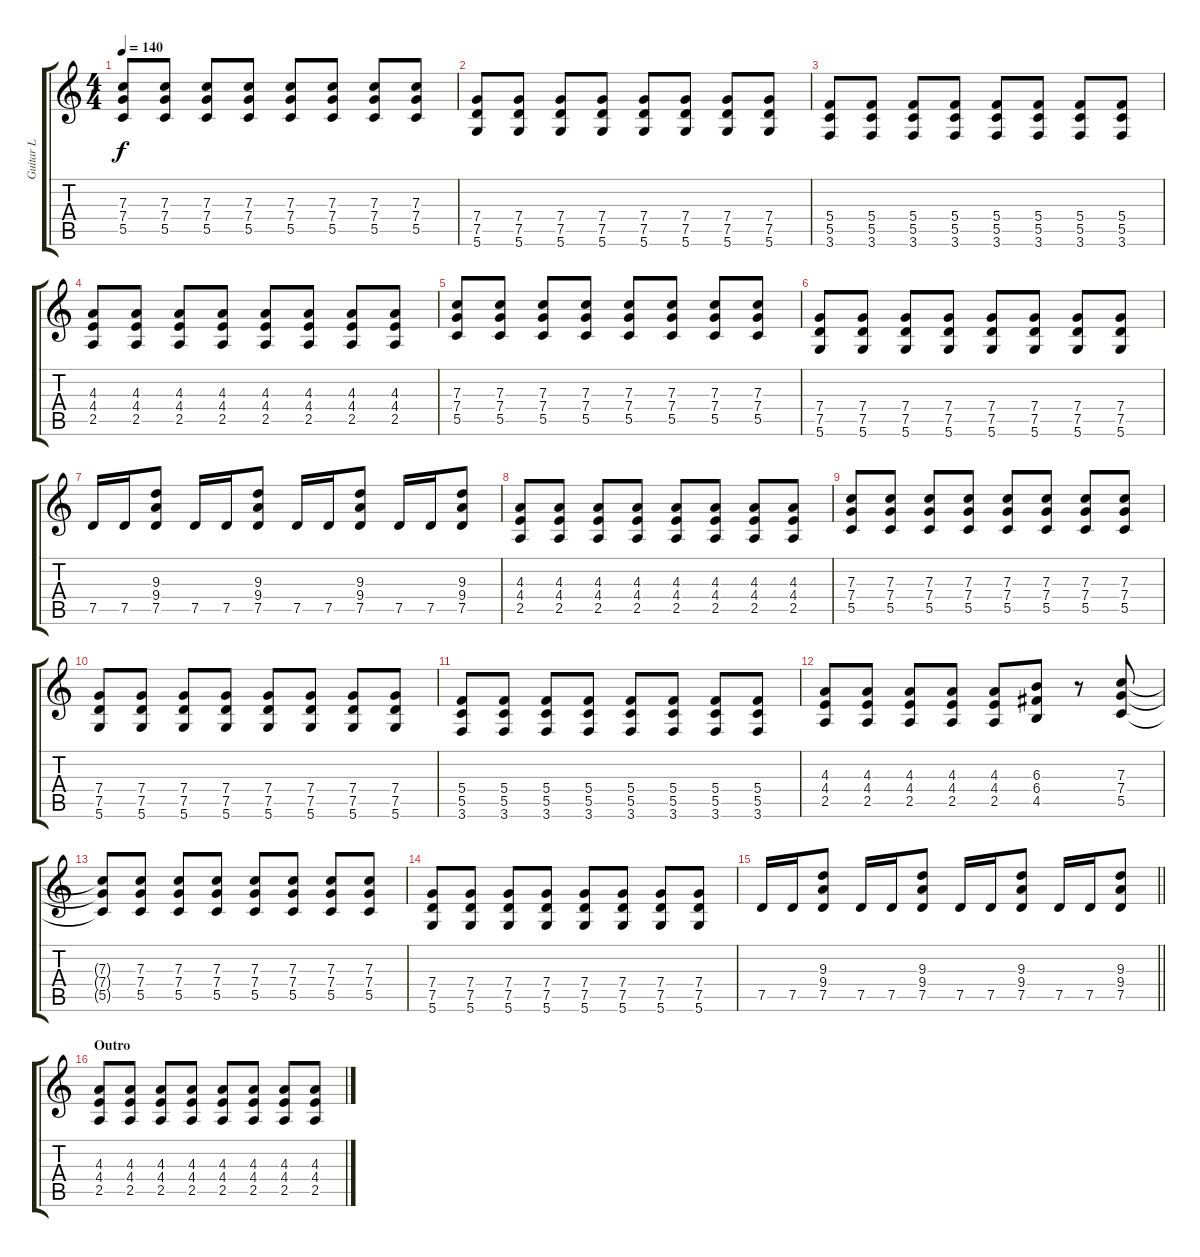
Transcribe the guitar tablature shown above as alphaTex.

\track ("Guitar L" "Guitar L") {instrument distortionguitar}
\staff {score tabs}
\tuning (D4 A3 F3 C3 G2 D2) {hide}
\ts (4 4)
\tempo 140
\clef g2
\ks c
(7.3 7.4 5.5).8{dy f} (7.3 7.4 5.5).8 (7.3 7.4 5.5).8 (7.3 7.4 5.5).8 (7.3 7.4 5.5).8 (7.3 7.4 5.5).8 (7.3 7.4 5.5).8 (7.3 7.4 5.5).8 |
(7.4 7.5 5.6).8 (7.4 7.5 5.6).8 (7.4 7.5 5.6).8 (7.4 7.5 5.6).8 (7.4 7.5 5.6).8 (7.4 7.5 5.6).8 (7.4 7.5 5.6).8 (7.4 7.5 5.6).8 |
(5.4 5.5 3.6).8 (5.4 5.5 3.6).8 (5.4 5.5 3.6).8 (5.4 5.5 3.6).8 (5.4 5.5 3.6).8 (5.4 5.5 3.6).8 (5.4 5.5 3.6).8 (5.4 5.5 3.6).8 |
(4.3 4.4 2.5).8 (4.3 4.4 2.5).8 (4.3 4.4 2.5).8 (4.3 4.4 2.5).8 (4.3 4.4 2.5).8 (4.3 4.4 2.5).8 (4.3 4.4 2.5).8 (4.3 4.4 2.5).8 |
(7.3 7.4 5.5).8 (7.3 7.4 5.5).8 (7.3 7.4 5.5).8 (7.3 7.4 5.5).8 (7.3 7.4 5.5).8 (7.3 7.4 5.5).8 (7.3 7.4 5.5).8 (7.3 7.4 5.5).8 |
(7.4 7.5 5.6).8 (7.4 7.5 5.6).8 (7.4 7.5 5.6).8 (7.4 7.5 5.6).8 (7.4 7.5 5.6).8 (7.4 7.5 5.6).8 (7.4 7.5 5.6).8 (7.4 7.5 5.6).8 |
7.5.16 7.5.16 (9.3 9.4 7.5).8 7.5.16 7.5.16 (9.3 9.4 7.5).8 7.5.16 7.5.16 (9.3 9.4 7.5).8 7.5.16 7.5.16 (9.3 9.4 7.5).8 |
(4.3 4.4 2.5).8 (4.3 4.4 2.5).8 (4.3 4.4 2.5).8 (4.3 4.4 2.5).8 (4.3 4.4 2.5).8 (4.3 4.4 2.5).8 (4.3 4.4 2.5).8 (4.3 4.4 2.5).8 |
(7.3 7.4 5.5).8 (7.3 7.4 5.5).8 (7.3 7.4 5.5).8 (7.3 7.4 5.5).8 (7.3 7.4 5.5).8 (7.3 7.4 5.5).8 (7.3 7.4 5.5).8 (7.3 7.4 5.5).8 |
(7.4 7.5 5.6).8 (7.4 7.5 5.6).8 (7.4 7.5 5.6).8 (7.4 7.5 5.6).8 (7.4 7.5 5.6).8 (7.4 7.5 5.6).8 (7.4 7.5 5.6).8 (7.4 7.5 5.6).8 |
(5.4 5.5 3.6).8 (5.4 5.5 3.6).8 (5.4 5.5 3.6).8 (5.4 5.5 3.6).8 (5.4 5.5 3.6).8 (5.4 5.5 3.6).8 (5.4 5.5 3.6).8 (5.4 5.5 3.6).8 |
(4.3 4.4 2.5).8 (4.3 4.4 2.5).8 (4.3 4.4 2.5).8 (4.3 4.4 2.5).8 (4.3 4.4 2.5).8 (6.3 6.4 4.5).8 r.8 (7.3 7.4 5.5).8 |
(7.3{t} 7.4{t} 5.5{t}).8 (7.3 7.4 5.5).8 (7.3 7.4 5.5).8 (7.3 7.4 5.5).8 (7.3 7.4 5.5).8 (7.3 7.4 5.5).8 (7.3 7.4 5.5).8 (7.3 7.4 5.5).8 |
(7.4 7.5 5.6).8 (7.4 7.5 5.6).8 (7.4 7.5 5.6).8 (7.4 7.5 5.6).8 (7.4 7.5 5.6).8 (7.4 7.5 5.6).8 (7.4 7.5 5.6).8 (7.4 7.5 5.6).8 |
\barLineRight lightlight
7.5.16 7.5.16 (9.3 9.4 7.5).8 7.5.16 7.5.16 (9.3 9.4 7.5).8 7.5.16 7.5.16 (9.3 9.4 7.5).8 7.5.16 7.5.16 (9.3 9.4 7.5).8 |
\section ("" "Outro")
(4.3 4.4 2.5).8 (4.3 4.4 2.5).8 (4.3 4.4 2.5).8 (4.3 4.4 2.5).8 (4.3 4.4 2.5).8 (4.3 4.4 2.5).8 (4.3 4.4 2.5).8 (4.3 4.4 2.5).8
